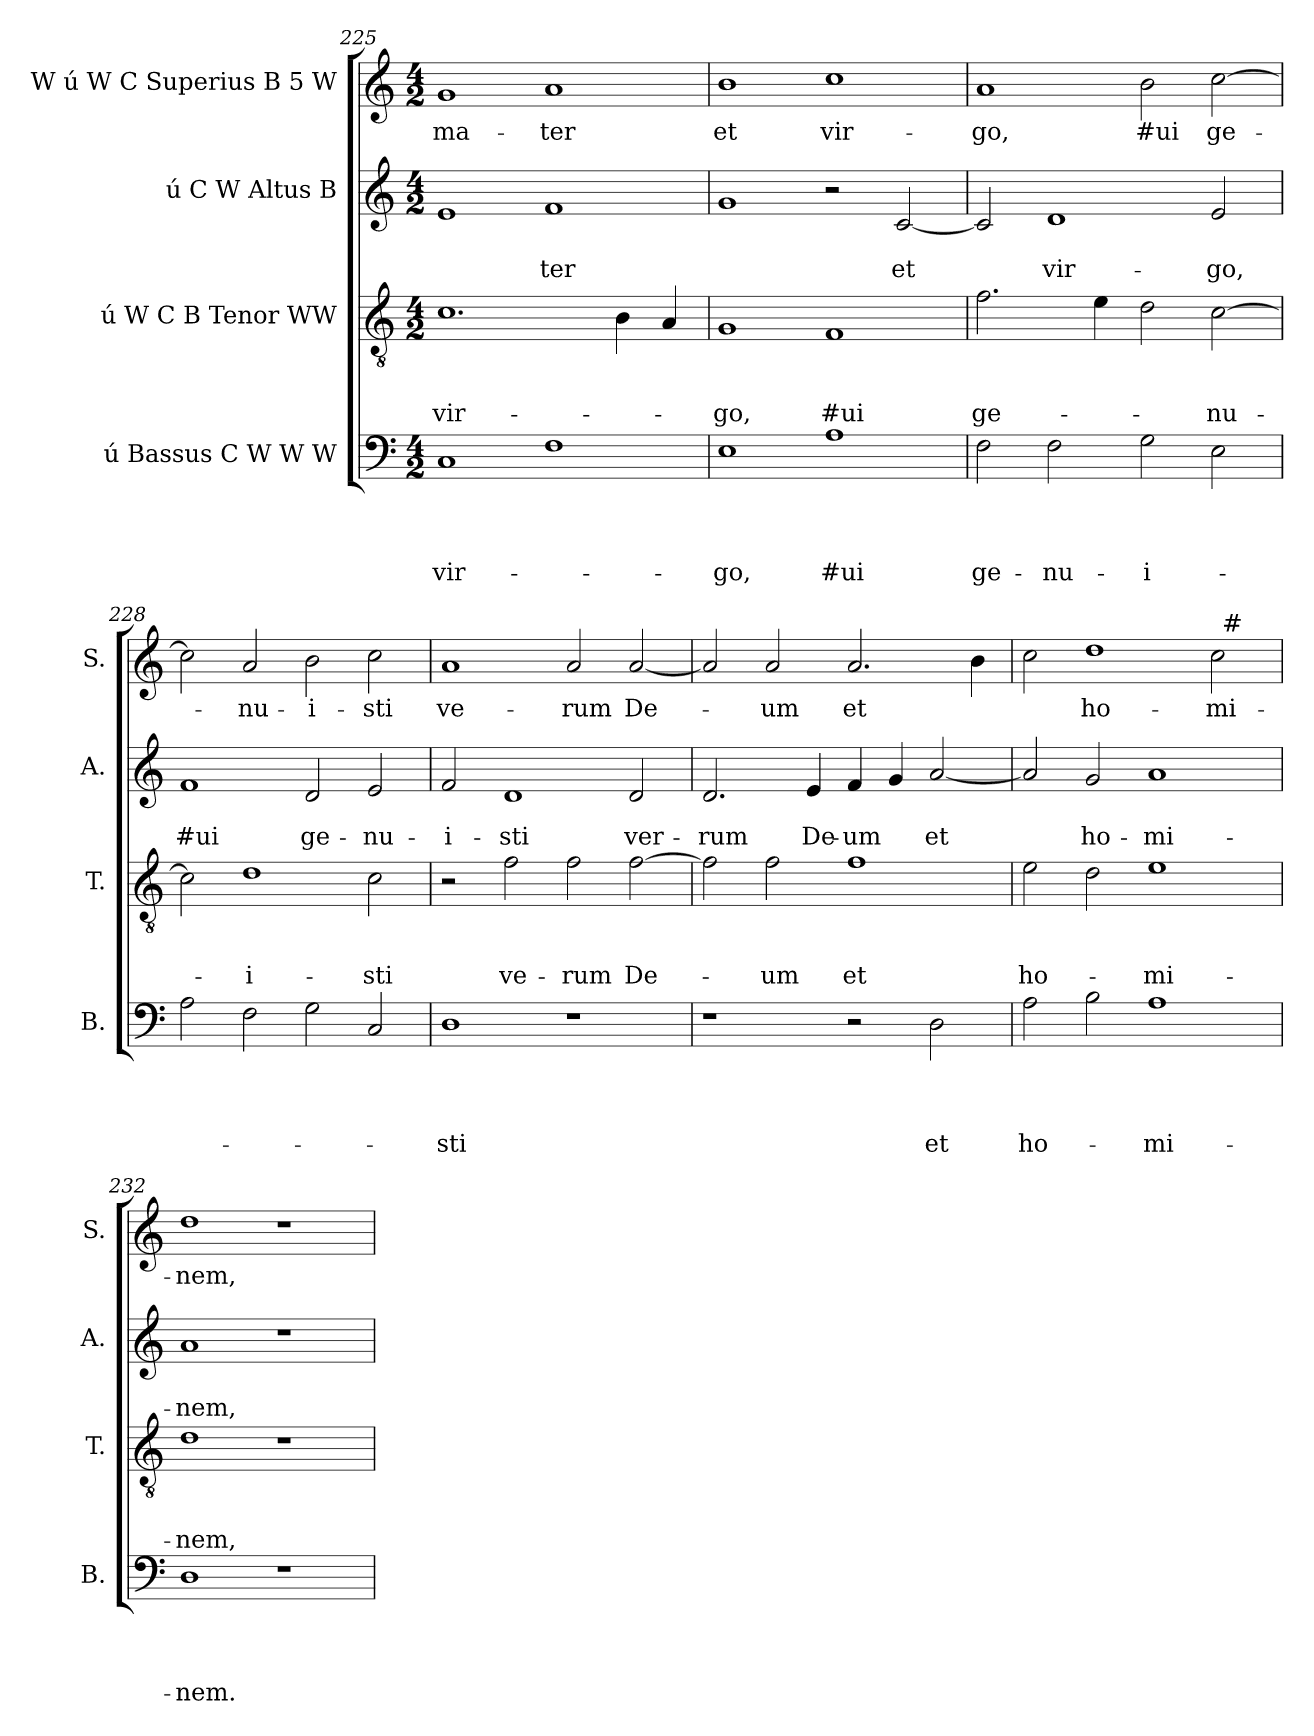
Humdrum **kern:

**kern	**text	**text	**text	**text	**kern	**text	**text	**text	**kern	**text	**text	**kern	**text
*part4	*part4	*part4	*part4	*part4	*part3	*part3	*part3	*part3	*part2	*part2	*part2	*part1	*part1
*staff4	*staff4	*staff4	*staff4	*staff4	*staff3	*staff3	*staff3	*staff3	*staff2	*staff2	*staff2	*staff1	*staff1
*I"ú Bassus C W W W	*	*	*	*	*I"ú W C B Tenor WW	*	*	*	*I"ú C W Altus B	*	*	*I"W ú W C Superius B 5 W	*
*I'B.	*	*	*	*	*I'T.	*	*	*	*I'A.	*	*	*I'S.	*
*clefF4	*	*	*	*	*clefGv2	*	*	*	*clefG2	*	*	*clefG2	*
*k[]	*	*	*	*	*k[]	*	*	*	*k[]	*	*	*k[]	*
*C:	*	*	*	*	*C:	*	*	*	*C:	*	*	*C:	*
*M4/2	*	*	*	*	*M4/2	*	*	*	*M4/2	*	*	*M4/2	*
=225	=225	=225	=225	=225	=225	=225	=225	=225	=225	=225	=225	=225	=225
!	!	!	!	!LO:LY:b	!	!	!	!LO:LY:b	!	!	!	!	!LO:LY:b
1C	.	.	.	vir-	1.c	.	.	vir-	1e	.	.	1g	ma-
!	!	!	!	!	!	!	!	!	!	!	!LO:LY:b	!	!LO:LY:b
1F	.	.	.	.	.	.	.	.	1f	.	-ter	1a	-ter
.	.	.	.	.	4B\	.	.	.	.	.	.	.	.
.	.	.	.	.	4A/	.	.	.	.	.	.	.	.
!!LO:LB:g=z
=226	=226	=226	=226	=226	=226	=226	=226	=226	=226	=226	=226	=226	=226
!	!	!	!	!LO:LY:b	!	!	!	!LO:LY:b	!	!	!	!	!LO:LY:b
1E	.	.	.	-go,	1G	.	.	-go,	1g	.	.	1b	et
!	!	!	!	!LO:LY:b	!	!	!	!LO:LY:b	!	!	!	!	!LO:LY:b
1A	.	.	.	#ui	1F	.	.	#ui	2r	.	.	1cc	vir-
!	!	!	!	!	!	!	!	!	!	!	!LO:LY:b	!	!
.	.	.	.	.	.	.	.	.	[<2c/	.	et	.	.
=227	=227	=227	=227	=227	=227	=227	=227	=227	=227	=227	=227	=227	=227
!	!	!	!	!LO:LY:b	!	!	!	!LO:LY:b	!	!	!	!	!LO:LY:b
2F\	.	.	.	ge-	2.f\	.	.	ge-	2c/]	.	.	1a	-go,
!	!	!	!	!LO:LY:b	!	!	!	!	!	!	!LO:LY:b	!	!
2F\	.	.	.	-nu-	.	.	.	.	1d	.	vir-	.	.
.	.	.	.	.	4e\	.	.	.	.	.	.	.	.
!	!	!	!	!LO:LY:b:rj	!	!	!	!	!	!	!	!	!LO:LY:b
2G\	.	.	.	-i-	2d\	.	.	.	.	.	.	2b\	#ui
!	!	!	!	!	!	!	!	!LO:LY:b	!	!	!LO:LY:b	!	!LO:LY:b
2E\	.	.	.	.	[>2c\	.	.	-nu-	2e/	.	-go,	[>2cc\	ge-
=228	=228	=228	=228	=228	=228	=228	=228	=228	=228	=228	=228	=228	=228
!	!	!	!	!	!	!	!	!	!	!	!LO:LY:b	!	!
2A\	.	.	.	.	2c\]	.	.	.	1f	.	#ui	2cc\]	.
!	!	!	!	!	!	!	!	!LO:LY:b:rj	!	!	!	!	!LO:LY:b
2F\	.	.	.	.	1d	.	.	-i-	.	.	.	2a/	-nu-
!	!	!	!	!	!	!	!	!	!	!	!LO:LY:b	!	!LO:LY:b
2G\	.	.	.	.	.	.	.	.	2d/	.	ge-	2b\	-i-
!	!	!	!	!	!	!	!	!LO:LY:b	!	!	!LO:LY:b	!	!LO:LY:b
2C/	.	.	.	.	2c\	.	.	-sti	2e/	.	-nu-	2cc\	-sti
=229	=229	=229	=229	=229	=229	=229	=229	=229	=229	=229	=229	=229	=229
!	!	!	!	!LO:LY:b	!	!	!	!	!	!	!LO:LY:b	!	!LO:LY:b
1D	.	.	.	-sti	2r	.	.	.	2f/	.	-i-	1a	ve-
!	!	!	!	!	!	!	!	!LO:LY:b	!	!	!LO:LY:b	!	!
.	.	.	.	.	2f\	.	.	ve-	1d	.	-sti	.	.
!	!	!	!	!	!	!	!	!LO:LY:b	!	!	!	!	!LO:LY:b
1r	.	.	.	.	2f\	.	.	-rum	.	.	.	2a/	-rum
!	!	!	!	!	!	!	!	!LO:LY:b	!	!	!LO:LY:b	!	!LO:LY:b
.	.	.	.	.	[>2f\	.	.	De-	2d/	.	ver-	[<2a/	De-
=230	=230	=230	=230	=230	=230	=230	=230	=230	=230	=230	=230	=230	=230
!	!	!	!	!	!	!	!	!	!	!	!LO:LY:b	!	!
1r	.	.	.	.	2f\]	.	.	.	2.d/	.	-rum	2a/]	.
!	!	!	!	!	!	!	!	!LO:LY:b	!	!	!	!	!LO:LY:b
.	.	.	.	.	2f\	.	.	-um	.	.	.	2a/	-um
!	!	!	!	!	!	!	!	!	!	!	!LO:LY:b	!	!
.	.	.	.	.	.	.	.	.	4e/	.	De-	.	.
!	!	!	!	!	!	!	!	!LO:LY:b	!	!	!LO:LY:b	!	!LO:LY:b
2r	.	.	.	.	1f	.	.	et	4f/	.	-um	2.a/	et
.	.	.	.	.	.	.	.	.	4g/	.	.	.	.
!	!	!	!	!LO:LY:b	!	!	!	!	!	!	!LO:LY:b	!	!
2D\	.	.	.	et	.	.	.	.	[<2a/	.	et	.	.
.	.	.	.	.	.	.	.	.	.	.	.	4b\	.
!!LO:LB:g=z
=231	=231	=231	=231	=231	=231	=231	=231	=231	=231	=231	=231	=231	=231
!	!	!	!	!LO:LY:b	!	!	!	!LO:LY:b	!	!	!	!	!
*	*	*	*	*	*	*	*	*	*	*	*	*^	*
2A\	.	.	.	ho-	2e\	.	.	ho-	2a/]	.	.	2cc\	1ryy	.
!	!	!	!	!	!	!	!	!	!	!	!LO:LY:b	!	!	!LO:LY:b
2B\	.	.	.	.	2d\	.	.	.	2g/	.	ho-	1dd	.	ho-
!	!	!	!	!LO:LY:b	!	!	!	!LO:LY:b	!	!	!LO:LY:b	!	!	!
1A	.	.	.	-mi-	1e	.	.	-mi-	1a	.	-mi-	.	2ryy	.
!	!	!	!	!	!	!	!	!	!	!	!	!	!	!LO:LY:b
.	.	.	.	.	.	.	.	.	.	.	.	2cc\	32ryy	-mi-
!	!	!	!	!	!	!	!	!	!	!	!	!	!LO:TX:a:t=#	!
.	.	.	.	.	.	.	.	.	.	.	.	.	4...ryy	.
=232	=232	=232	=232	=232	=232	=232	=232	=232	=232	=232	=232	=232	=232	=232
!	!	!	!	!LO:LY:b	!	!	!	!LO:LY:b	!	!	!LO:LY:b	!	!	!LO:LY:b
*	*	*	*	*	*	*	*	*	*	*	*	*v	*v	*
1D	.	.	.	-nem.	1d	.	.	-nem,	1a	.	-nem,	1dd	-nem,
1r	.	.	.	.	1r	.	.	.	1r	.	.	1r	.
=	=	=	=	=	=	=	=	=	=	=	=	=	=
*-	*-	*-	*-	*-	*-	*-	*-	*-	*-	*-	*-	*-	*-
